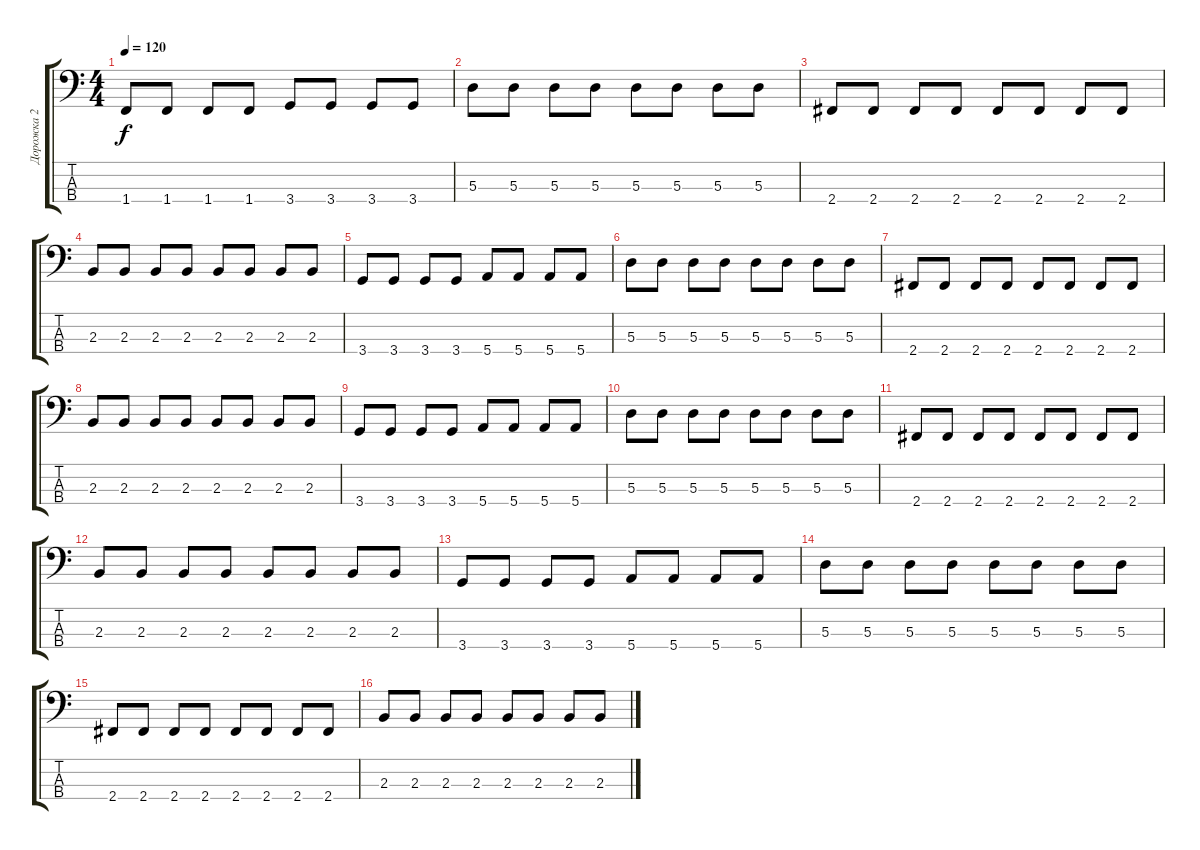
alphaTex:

\track ("Дорожка 2" "Дорожка 2") {instrument electricbassfinger}
\staff {score tabs}
\tuning (G2 D2 A1 E1) {hide}
\ts (4 4)
\tempo 120
\clef f4
\ks c
1.4.8{dy f} 1.4.8 1.4.8 1.4.8 3.4.8 3.4.8 3.4.8 3.4.8 |
5.3.8 5.3.8 5.3.8 5.3.8 5.3.8 5.3.8 5.3.8 5.3.8 |
2.4.8 2.4.8 2.4.8 2.4.8 2.4.8 2.4.8 2.4.8 2.4.8 |
2.3.8 2.3.8 2.3.8 2.3.8 2.3.8 2.3.8 2.3.8 2.3.8 |
3.4.8 3.4.8 3.4.8 3.4.8 5.4.8 5.4.8 5.4.8 5.4.8 |
5.3.8 5.3.8 5.3.8 5.3.8 5.3.8 5.3.8 5.3.8 5.3.8 |
2.4.8 2.4.8 2.4.8 2.4.8 2.4.8 2.4.8 2.4.8 2.4.8 |
2.3.8 2.3.8 2.3.8 2.3.8 2.3.8 2.3.8 2.3.8 2.3.8 |
3.4.8 3.4.8 3.4.8 3.4.8 5.4.8 5.4.8 5.4.8 5.4.8 |
5.3.8 5.3.8 5.3.8 5.3.8 5.3.8 5.3.8 5.3.8 5.3.8 |
2.4.8 2.4.8 2.4.8 2.4.8 2.4.8 2.4.8 2.4.8 2.4.8 |
2.3.8 2.3.8 2.3.8 2.3.8 2.3.8 2.3.8 2.3.8 2.3.8 |
3.4.8 3.4.8 3.4.8 3.4.8 5.4.8 5.4.8 5.4.8 5.4.8 |
5.3.8 5.3.8 5.3.8 5.3.8 5.3.8 5.3.8 5.3.8 5.3.8 |
2.4.8 2.4.8 2.4.8 2.4.8 2.4.8 2.4.8 2.4.8 2.4.8 |
2.3.8 2.3.8 2.3.8 2.3.8 2.3.8 2.3.8 2.3.8 2.3.8
